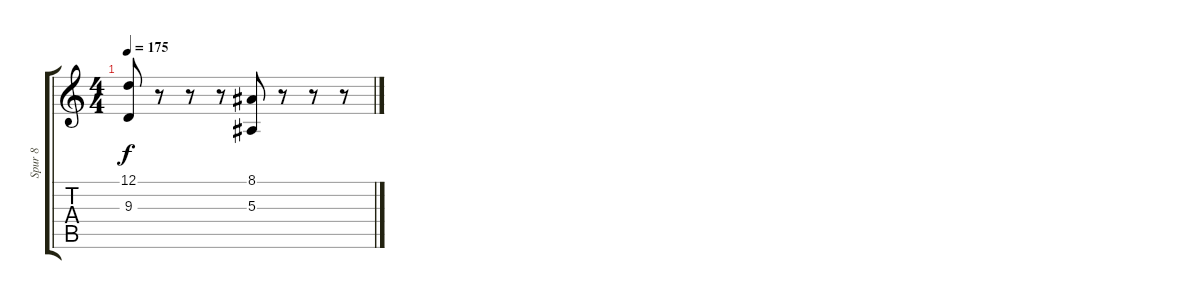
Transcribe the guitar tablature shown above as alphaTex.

\track ("Spur 8" "Spur 8") {instrument stringensemble1}
\staff {score tabs}
\tuning (D4 A3 F3 C3 G2 D2) {hide}
\ts (4 4)
\tempo 175
\clef g2
\ks c
(12.1 9.3).8{dy f} r.8 r.8 r.8 (8.1 5.3).8 r.8 r.8 r.8
